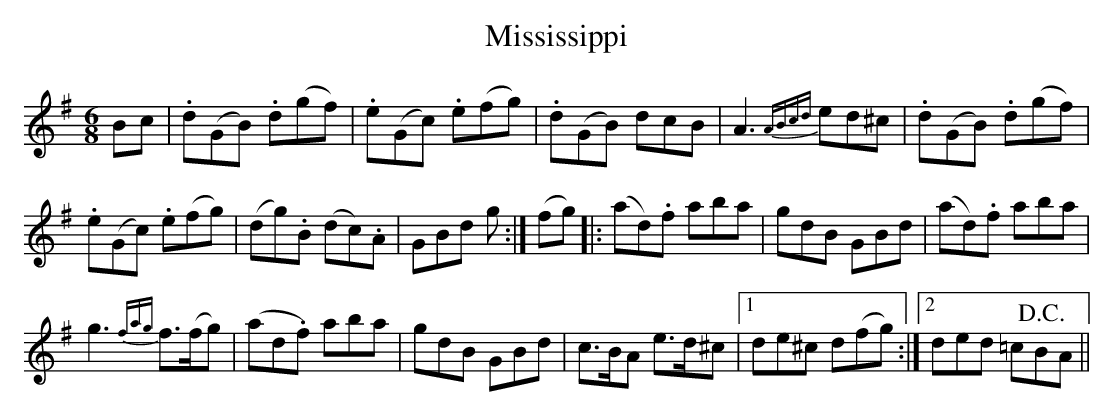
X:1
T:Mississippi
M:6/8
L:1/8
Q:1/8=270
K:G
Bc|.d(GB) .d(gf)|.e(Gc) .e(fg)|.d(GB) dcB|A3 {ABcd}ed^c|.d(GB) .d(gf)|
.e(Gc) .e(fg)|(dg).B (dc).A|GBd g:|(fg)|:(ad).f aba|gdB GBd|(ad).f aba|
g3 {fag}f>(fg)|(ad.f) aba|gdB GBd|c>BA e>d^c|[1 de^c d(fg):|[2 ded =c!D.C.!BA||
